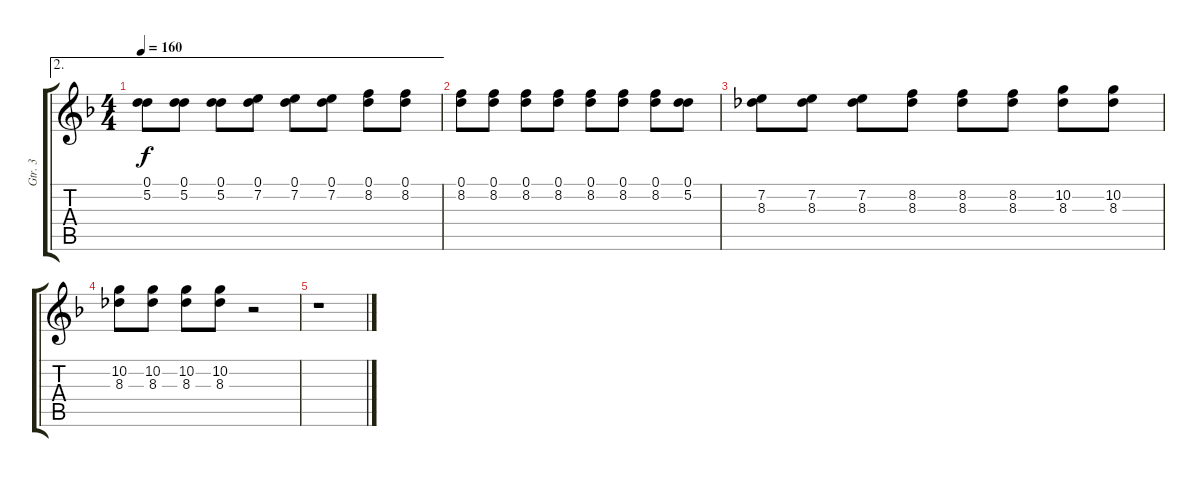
\track ("Gtr. 3" "Gtr. 3") {instrument distortionguitar}
\staff {score tabs}
\tuning (D4 A3 F3 C3 G2 C2) {hide}
\ae 2
\ts (4 4)
\tempo 160
\clef g2
\ks f
(0.1 5.2).8{dy f} (0.1 5.2).8 (0.1 5.2).8 (0.1 7.2).8 (0.1 7.2).8 (0.1 7.2).8 (0.1 8.2).8 (0.1 8.2).8 |
(0.1 8.2).8 (0.1 8.2).8 (0.1 8.2).8 (0.1 8.2).8 (0.1 8.2).8 (0.1 8.2).8 (0.1 8.2).8 (0.1 5.2).8 |
(7.2 8.3).8 (7.2 8.3).8 (7.2 8.3).8 (8.2 8.3).8 (8.2 8.3).8 (8.2 8.3).8 (10.2 8.3).8 (10.2 8.3).8 |
(10.2 8.3).8 (10.2 8.3).8 (10.2 8.3).8 (10.2 8.3).8 r.2 |
r.1
